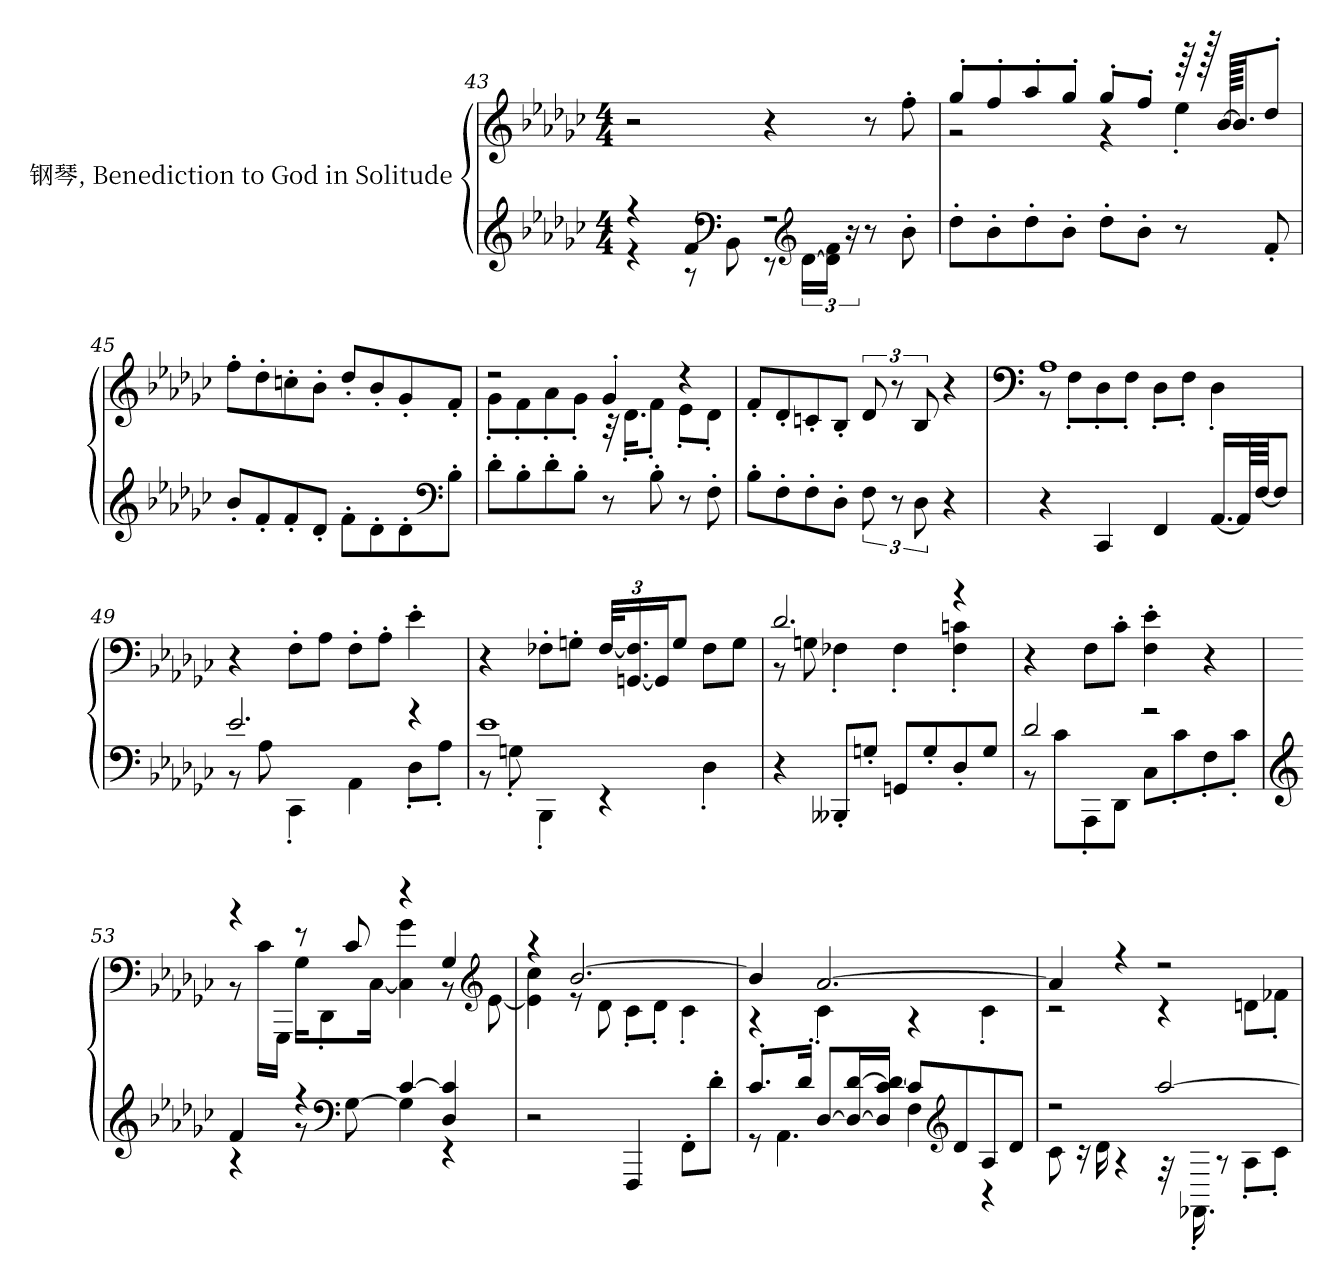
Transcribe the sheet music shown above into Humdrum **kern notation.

**kern	**kern
*part1	*part1
*staff2	*staff1
*I"钢琴, Benediction to God in Solitude	*
*clefG2	*clefG2
*k[b-e-a-d-g-c-]	*k[b-e-a-d-g-c-]
*M4/4	*M4/4
=43	=43
*^	*
4r	4r	2r
4f/	8r	.
*clefF4	*	*
.	8BB-\	.
2r	8r	4r
*clefG2	*	*
.	[24d-\LL	.
.	24d-\] 24f\JJ	.
.	24r	.
.	8r	8r
.	8b-'\	8ff'\
*v	*v	*
=44	=44
*	*^
8dd-'\L	8gg-'/L	2r
8b-'\	8ff'/	.
8dd-'\	8aa-'/	.
8b-'\J	8gg-'/J	.
8dd-'\L	8gg-'/L	4r
8b-'\J	8ff'/J	.
8r	64r	4ee-'\
.	128r	.
.	[128b-/KKKLL	.
.	16.b-/J]	.
8f'/	8dd-'/J	.
*	*v	*v
!!LO:LB:g=z
=45	=45
8b-'/L	8ff'\L
8f'/	8dd-'\
8f'/	8ccn'\
8d-'/J	8b-'\J
8f'\L	8dd-'/L
8d-'\	8b-'/
8d-'\	8g-'/
*clefF4	*
8B-'\J	8f'/J
=46	=46
*	*^
8d-'\L	2r	8g-'\L
8B-'\	.	8f'\
8d-'\	.	8a-'\
8B-'\J	.	8g-'\J
8r	4g-'/	32r
.	.	16.d-'\KL
8B-'\	.	8f'\J
8r	4r	8e-'\L
8F'\	.	8d-'\J
*	*v	*v
=47	=47
8B-'\L	8f'/L
8F'\	8d-'/
8F'\	8cn'/
8D-'\J	8B-'/J
12F\	12d-/
12r	12r
12D-\	12B-/
4r	4r
!!LO:LB:g=z
=48	=48
*	*clefF4
*	*^
4r	1A-	8r
.	.	8F'\L
4CC-/	.	8D-'\
.	.	8F'\J
4FF/	.	8D-'\L
.	.	8F'\J
[16.AA-/LL	.	4D-'\
64AA-/LL]	.	.
[64F/JJJ	.	.
8F/J]	.	.
*	*v	*v
=49	=49
*^	*
2.e-/	8r	4r
.	8A-\	.
.	4CC-'\	8F'\L
.	.	8A-\J
.	4AA-\	8F'\L
.	.	8A-'\J
4r	8D-'\L	4e-'\
.	8A-'\J	.
=50	=50	=50
1e-	8r	4r
.	8Gn'\	.
.	4BBB-'\	8F-X'\L
.	.	8Gn'\J
*	*	*Xbrackettup
.	4r	[48F-/KLL
.	.	[24.GGn/ 24.F-/]
.	.	24GG/J]
.	.	8G/J
.	4D-'\	8F-\L
.	.	8G\J
*v	*v	*
!!LO:LB:g=z
=51	=51
*	*^
4r	2.d-/	8r
.	.	8Gn\
8BBB--X'/L	.	4F-X'\
8Gn'/J	.	.
8GGn/L	.	4F-'\
8G'/	.	.
8D-'/	4r	4F-\' 4cn\'
8G/J	.	.
*	*v	*v
=52	=52
*^	*
2d-/	8r	4r
.	8c-\L	.
.	8AAA-'\	8F\L
.	8DD-\J	8c-'\J
2r	8C-\L	4F\' 4e-\'
.	8c-'\	.
.	8F'\	4r
.	8c-'\J	.
=53	=53	=53
*clefG2	*	*
*	*	*^
4f/	4r	4r	8r
.	.	.	16c-\LL
.	.	.	16GGG-\JJ
4r	8r	8r	16G-\KL
.	.	.	8DD-'\
*clefF4	*	*	*
.	[8G-\	8c-/	.
.	.	.	[16C-\Jk
[4c-/	4G-\]	4r	4C-\] 4g-\
4D-/ 4c-/]	4r	4G-/	8r
*	*	*clefG2	*
.	.	.	[8e-\
*v	*v	*	*
!!LO:LB:g=z	!!
=54	=54	=54
2r	4r	4e-\] 4cc-\
.	[2.b-/	8r
.	.	8d-\
4FFF/	.	8c-'\L
.	.	8d-'\J
8FF'\L	.	4c-'\
8d-'\J	.	.
=55	=55	=55
*^	*	*
8.c-'/L	8r	4b-/]	4r
.	4.AA-\	.	.
16d-'/Jk	.	.	.
[8D-/L	.	[2.a-/	4c-'\
16D-/_ [16d-/L	.	.	.
16D-/] [16c-/ 16d-/]JJ	.	.	.
8c-/L]	4F\	.	4r
*clefG2	*	*	*
8d-/	.	.	.
8A-/	4r	.	4c-'\
8d-/J	.	.	.
=56	=56	=56	=56
2r	8c-\	4a-/]	2r
.	16r	.	.
.	16d-\	.	.
.	4r	4r	.
[2aa-/	32r	2r	4r
.	16.FF-X'\	.	.
.	8r	.	.
.	8A-'\L	.	8dn\L
.	8c-'\J	.	8f-X'\J
*v	*v	*	*
*	*v	*v
=	=
*-	*-
